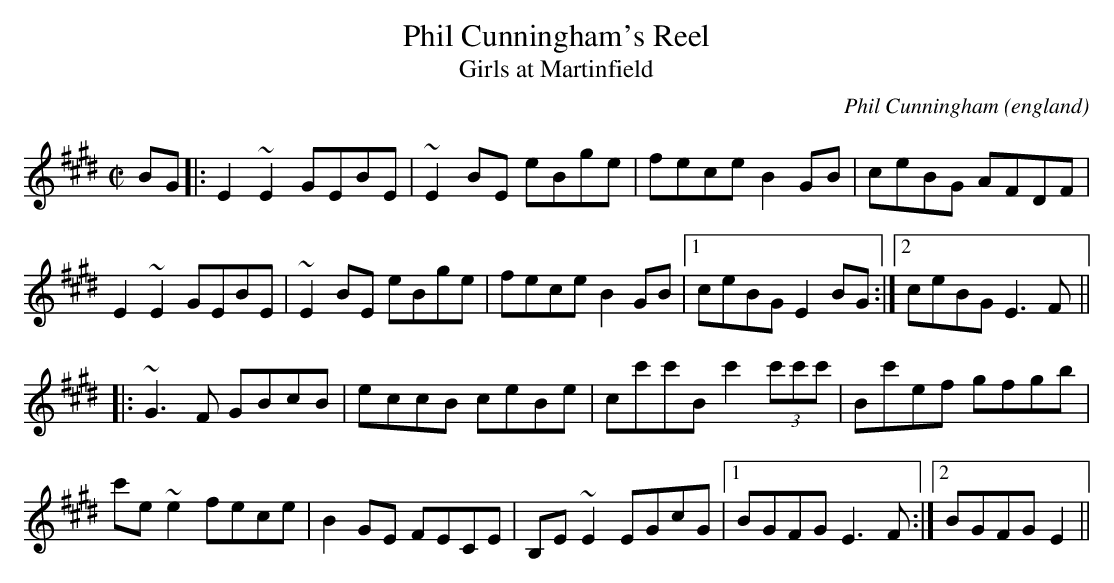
X:1
T:Phil Cunningham's Reel
T:Girls at Martinfield
O:england
C:Phil Cunningham
M:C|
K:E
BG|:E2~E2 GEBE|~E2BE eBge|fece B2GB|ceBG AFDF|
E2~E2 GEBE|~E2BE eBge|fece B2GB|1 ceBG E2BG:|2 ceBG E3F||
|:~G3F GBcB|eccB ceBe|cc'c'B c'2 (3c'c'c'|Bc'ef gfgb|
c'e~e2 fece|B2GE FECE|B,E~E2 EGcG|1 BGFG E3F:|2 BGFG E2||
